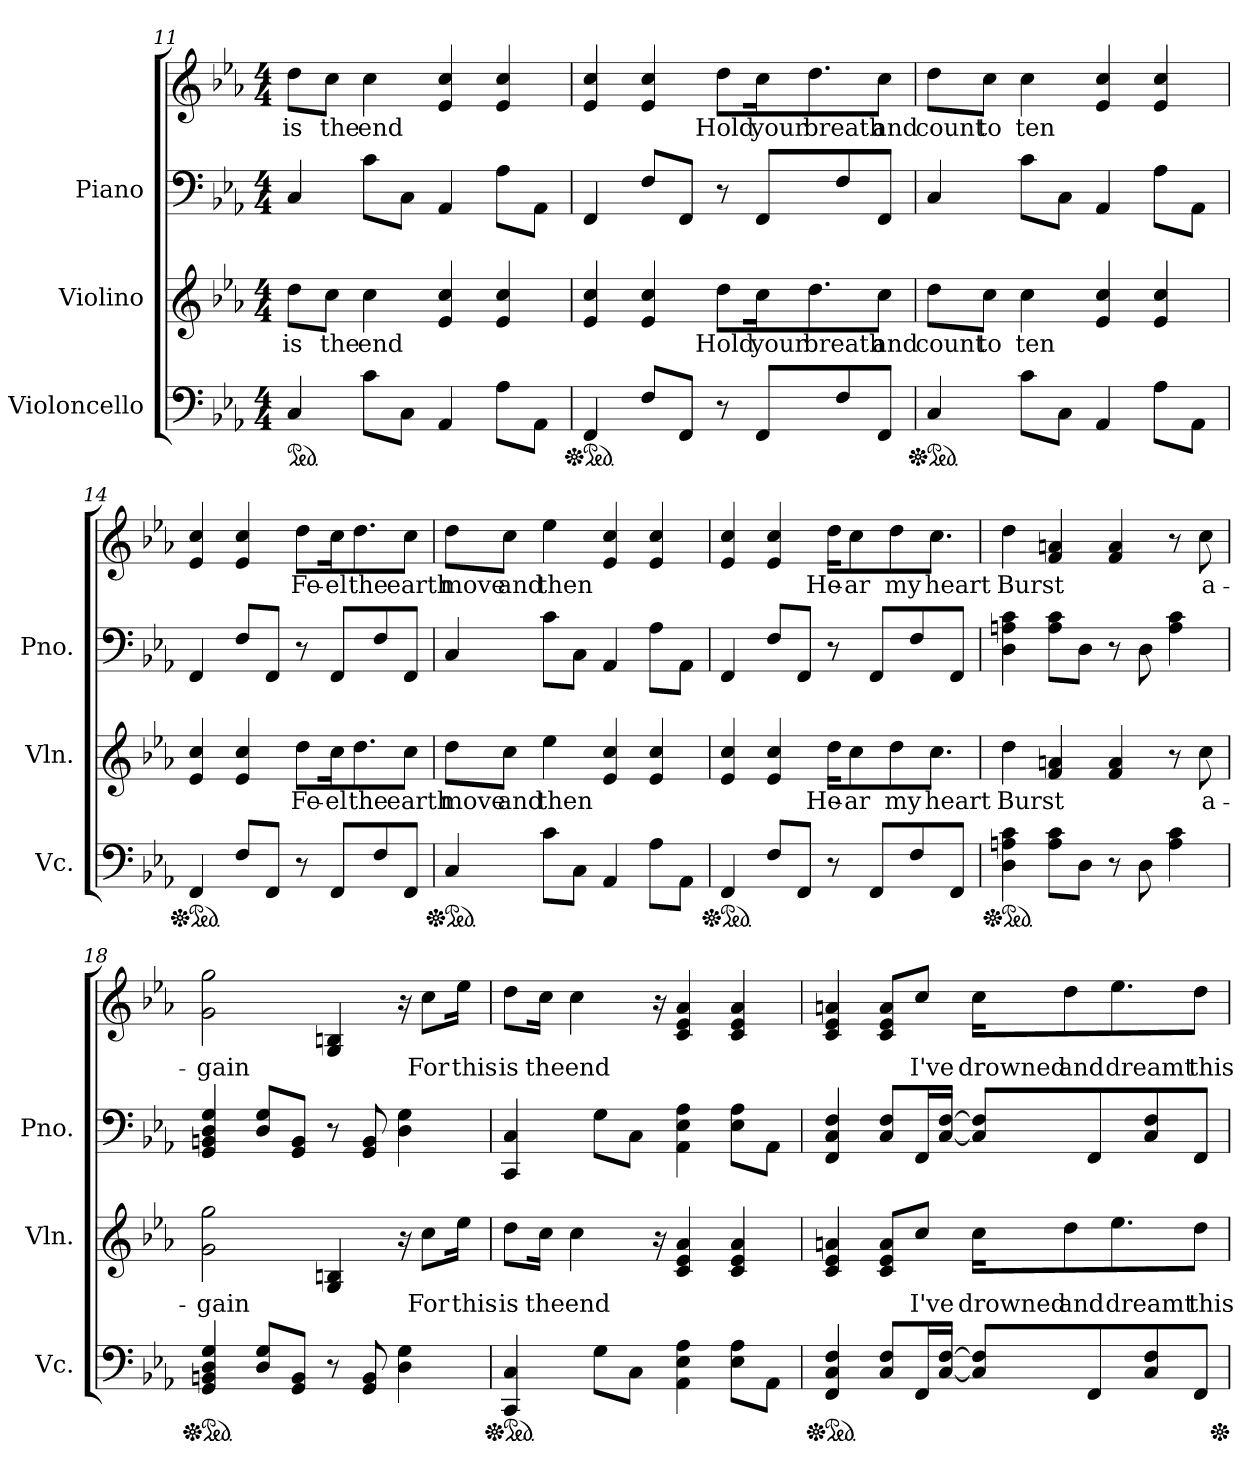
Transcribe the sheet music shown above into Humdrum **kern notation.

**kern	**kern	**text	**kern	**kern	**text
*part3	*part2	*part2	*part1	*part1	*part1
*staff4	*staff3	*staff3	*staff2	*staff1	*staff1
*I"Violoncello	*I"Violino	*	*I"Piano	*	*
*I'Vc.	*I'Vln.	*	*I'Pno.	*	*
*clefF4	*clefG2	*	*clefF4	*clefG2	*
*k[b-e-a-]	*k[b-e-a-]	*	*k[b-e-a-]	*k[b-e-a-]	*
*M4/4	*M4/4	*	*M4/4	*M4/4	*
*ped	*	*	*	*	*
=11	=11	=11	=11	=11	=11
!	!	!LO:LY:b	!	!	!LO:LY:b
4C/	8dd\L	is	4C/	8dd\L	is
!	!	!LO:LY:b	!	!	!LO:LY:b
.	8cc\J	the	.	8cc\J	the
!	!	!LO:LY:b	!	!	!LO:LY:b
8c\L	4cc\	end	8c\L	4cc\	end
8C\J	.	.	8C\J	.	.
4AA-/	4e-/ 4cc/	.	4AA-/	4e-/ 4cc/	.
8A-\L	4e-/ 4cc/	.	8A-\L	4e-/ 4cc/	.
8AA-\J	.	.	8AA-\J	.	.
!!LO:PB:g=z
=12	=12	=12	=12	=12	=12
*Xped	*	*	*	*	*
*ped	*	*	*	*	*
4FF/	4e-/ 4cc/	.	4FF/	4e-/ 4cc/	.
8F/L	4e-/ 4cc/	.	8F/L	4e-/ 4cc/	.
8FF/J	.	.	8FF/J	.	.
!	!	!LO:LY:b	!	!	!LO:LY:b
8r	8dd\L	Hold	8r	8dd\L	Hold
!	!	!LO:LY:b	!	!	!LO:LY:b
8FF/L	16cc\K	your	8FF/L	16cc\K	your
!	!	!LO:LY:b	!	!	!LO:LY:b
.	8.dd\	breath	.	8.dd\	breath
8F/	.	.	8F/	.	.
!	!	!LO:LY:b	!	!	!LO:LY:b
8FF/J	8cc\J	and	8FF/J	8cc\J	and
=13	=13	=13	=13	=13	=13
*Xped	*	*	*	*	*
*ped	*	*	*	*	*
!	!	!LO:LY:b	!	!	!LO:LY:b
4C/	8dd\L	count	4C/	8dd\L	count
!	!	!LO:LY:b	!	!	!LO:LY:b
.	8cc\J	to	.	8cc\J	to
!	!	!LO:LY:b	!	!	!LO:LY:b
8c\L	4cc\	ten	8c\L	4cc\	ten
8C\J	.	.	8C\J	.	.
4AA-/	4e-/ 4cc/	.	4AA-/	4e-/ 4cc/	.
8A-\L	4e-/ 4cc/	.	8A-\L	4e-/ 4cc/	.
8AA-\J	.	.	8AA-\J	.	.
=14	=14	=14	=14	=14	=14
*Xped	*	*	*	*	*
*ped	*	*	*	*	*
4FF/	4e-/ 4cc/	.	4FF/	4e-/ 4cc/	.
8F/L	4e-/ 4cc/	.	8F/L	4e-/ 4cc/	.
8FF/J	.	.	8FF/J	.	.
!	!	!LO:LY:b	!	!	!LO:LY:b
8r	8dd\L	Fe-	8r	8dd\L	Fe-
!	!	!LO:LY:b	!	!	!LO:LY:b
8FF/L	16cc\K	-el	8FF/L	16cc\K	-el
!	!	!LO:LY:b	!	!	!LO:LY:b
.	8.dd\	the	.	8.dd\	the
8F/	.	.	8F/	.	.
!	!	!LO:LY:b	!	!	!LO:LY:b
8FF/J	8cc\J	earth	8FF/J	8cc\J	earth
!!LO:LB:g=z
=15	=15	=15	=15	=15	=15
*Xped	*	*	*	*	*
*ped	*	*	*	*	*
!	!	!LO:LY:b	!	!	!LO:LY:b
4C/	8dd\L	move	4C/	8dd\L	move
!	!	!LO:LY:b	!	!	!LO:LY:b
.	8cc\J	and	.	8cc\J	and
!	!	!LO:LY:b	!	!	!LO:LY:b
8c\L	4ee-\	then	8c\L	4ee-\	then
8C\J	.	.	8C\J	.	.
4AA-/	4e-/ 4cc/	.	4AA-/	4e-/ 4cc/	.
8A-\L	4e-/ 4cc/	.	8A-\L	4e-/ 4cc/	.
8AA-\J	.	.	8AA-\J	.	.
=16	=16	=16	=16	=16	=16
*Xped	*	*	*	*	*
*ped	*	*	*	*	*
4FF/	4e-/ 4cc/	.	4FF/	4e-/ 4cc/	.
8F/L	4e-/ 4cc/	.	8F/L	4e-/ 4cc/	.
8FF/J	.	.	8FF/J	.	.
!	!	!LO:LY:b	!	!	!LO:LY:b
8r	16dd\KL	He-	8r	16dd\KL	He-
!	!	!LO:LY:b	!	!	!LO:LY:b
.	8cc\	-ar	.	8cc\	-ar
8FF/L	.	.	8FF/L	.	.
!	!	!LO:LY:b	!	!	!LO:LY:b
.	8dd\	my	.	8dd\	my
8F/	.	.	8F/	.	.
!	!	!LO:LY:b	!	!	!LO:LY:b
.	8.cc\J	heart	.	8.cc\J	heart
8FF/J	.	.	8FF/J	.	.
=17	=17	=17	=17	=17	=17
*Xped	*	*	*	*	*
*ped	*	*	*	*	*
!	!	!LO:LY:b	!	!	!LO:LY:b
4D\ 4An\ 4c\	4dd\	Burst	4D\ 4An\ 4c\	4dd\	Burst
8A\ 8c\L	4f/ 4an/	.	8A\ 8c\L	4f/ 4an/	.
8D\J	.	.	8D\J	.	.
8r	4f/ 4a/	.	8r	4f/ 4a/	.
8D\	.	.	8D\	.	.
4A\ 4c\	8r	.	4A\ 4c\	8r	.
!	!	!LO:LY:b	!	!	!LO:LY:b
.	8cc\	a-	.	8cc\	a-
=18	=18	=18	=18	=18	=18
*Xped	*	*	*	*	*
*ped	*	*	*	*	*
!	!	!LO:LY:b	!	!	!LO:LY:b
4GG/ 4BBn/ 4D/ 4G/	2g\ 2gg\	-gain	4GG/ 4BBn/ 4D/ 4G/	2g\ 2gg\	-gain
8D/ 8G/L	.	.	8D/ 8G/L	.	.
8GG/ 8BB/J	.	.	8GG/ 8BB/J	.	.
8r	4G/ 4Bn/	.	8r	4G/ 4Bn/	.
8GG/ 8BB/	.	.	8GG/ 8BB/	.	.
4D\ 4G\	16r	.	4D\ 4G\	16r	.
!	!	!LO:LY:b	!	!	!LO:LY:b
.	8cc\L	For	.	8cc\L	For
!	!	!LO:LY:b	!	!	!LO:LY:b
.	16ee-\Jk	this	.	16ee-\Jk	this
!!LO:PB:g=z
=19	=19	=19	=19	=19	=19
*Xped	*	*	*	*	*
*ped	*	*	*	*	*
!	!	!LO:LY:b	!	!	!LO:LY:b
4CC/ 4C/	8dd\L	is	4CC/ 4C/	8dd\L	is
!	!	!LO:LY:b	!	!	!LO:LY:b
.	16cc\Jk	the	.	16cc\Jk	the
!	!	!LO:LY:b	!	!	!LO:LY:b
.	4cc\	end	.	4cc\	end
8G\L	.	.	8G\L	.	.
8C\J	.	.	8C\J	.	.
.	16r	.	.	16r	.
4AA-\ 4E-\ 4A-\	4c/ 4e-/ 4a-/	.	4AA-\ 4E-\ 4A-\	4c/ 4e-/ 4a-/	.
8E-\ 8A-\L	4c/ 4e-/ 4a-/	.	8E-\ 8A-\L	4c/ 4e-/ 4a-/	.
8AA-\J	.	.	8AA-\J	.	.
=20	=20	=20	=20	=20	=20
*Xped	*	*	*	*	*
*ped	*	*	*	*	*
4FF/ 4C/ 4F/	4c/ 4e-/ 4an/	.	4FF/ 4C/ 4F/	4c/ 4e-/ 4an/	.
8C/ 8F/L	8c/ 8e-/ 8a/L	.	8C/ 8F/L	8c/ 8e-/ 8a/L	.
!	!	!LO:LY:b	!	!	!LO:LY:b
16FF/L	8cc/J	I've	16FF/L	8cc/J	I've
[16C/ [16F/JJ	.	.	[16C/ [16F/JJ	.	.
!	!	!LO:LY:b	!	!	!LO:LY:b
8C/] 8F/]L	16cc\KL	drowned	8C/] 8F/]L	16cc\KL	drowned
!	!	!LO:LY:b	!	!	!LO:LY:b
.	8dd\	and	.	8dd\	and
8FF/	.	.	8FF/	.	.
!	!	!LO:LY:b	!	!	!LO:LY:b
.	8.ee-\	dreamt	.	8.ee-\	dreamt
8C/ 8F/	.	.	8C/ 8F/	.	.
!	!	!LO:LY:b	!	!	!LO:LY:b
8FF/J	8dd\J	this	8FF/J	8dd\J	this
*Xped	*	*	*	*	*
=	=	=	=	=	=
*-	*-	*-	*-	*-	*-
